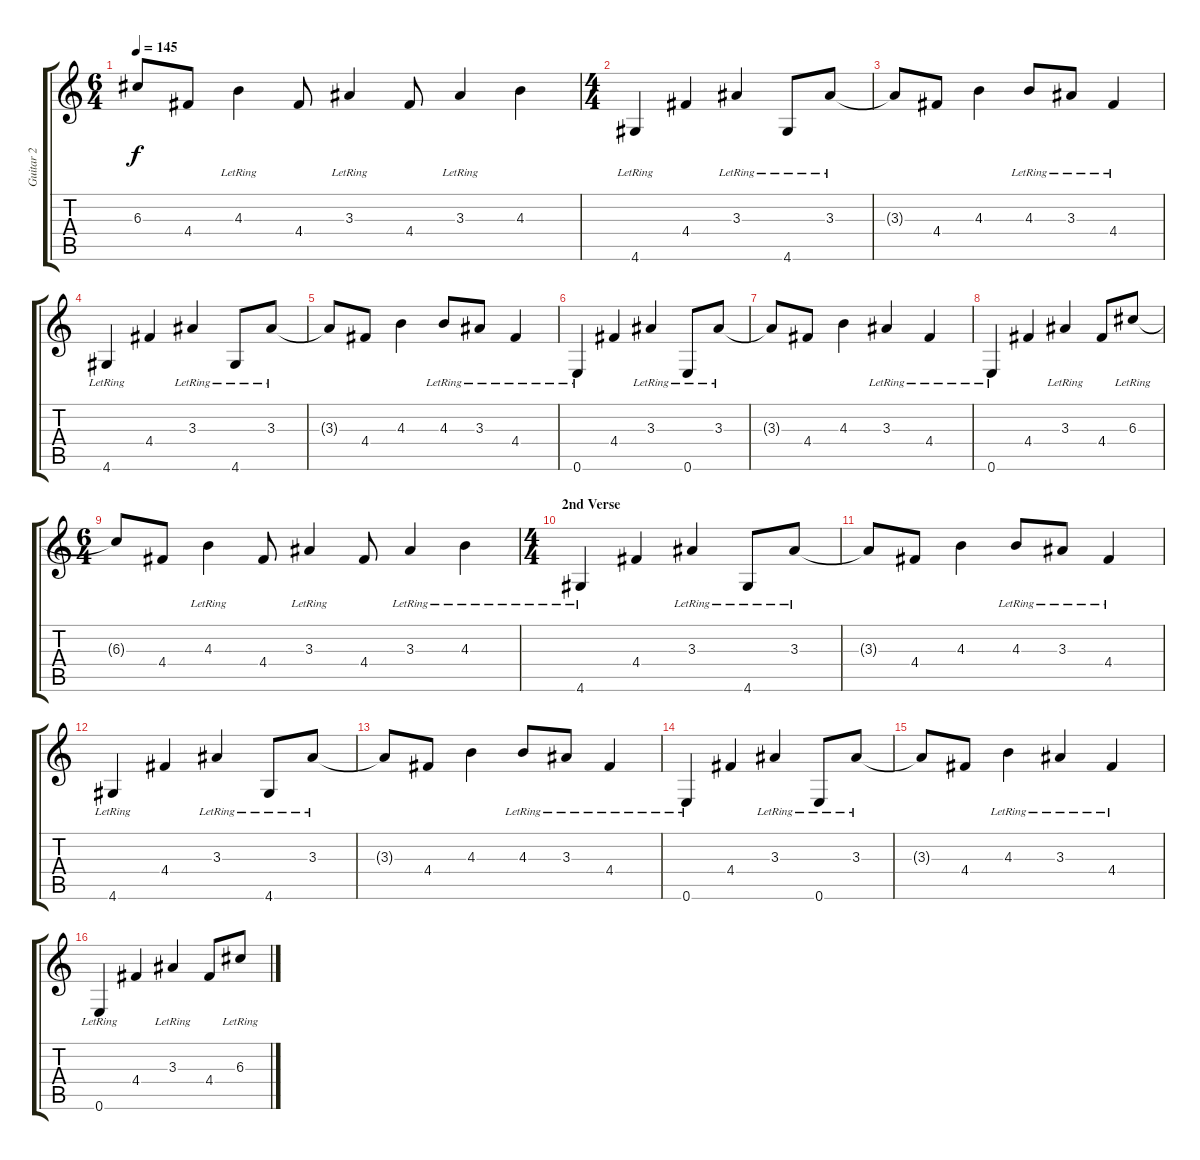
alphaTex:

\track ("Guitar 2" "Guitar 2") {instrument acousticguitarsteel}
\staff {score tabs}
\tuning (E4 B3 G3 D3 A2 E2) {hide}
\ts (6 4)
\tempo 145
\clef g2
\ks c
6.3{t}.8{dy f} 4.4.8 4.3{lr}.4 4.4.8 3.3{lr}.4 4.4.8 3.3{lr}.4 4.3.4 |
\ts (4 4)
4.6{lr}.4 4.4.4 3.3{lr}.4 4.6{lr}.8 3.3{lr}.8 |
3.3{t}.8 4.4.8 4.3.4 4.3{lr}.8 3.3{lr}.8 4.4{lr}.4 |
4.6{lr}.4 4.4.4 3.3{lr}.4 4.6{lr}.8 3.3{lr}.8 |
3.3{t}.8 4.4.8 4.3.4 4.3{lr}.8 3.3{lr}.8 4.4{lr}.4 |
0.6{lr}.4 4.4.4 3.3{lr}.4 0.6{lr}.8 3.3{lr}.8 |
3.3{t}.8 4.4.8 4.3.4 3.3{lr}.4 4.4{lr}.4 |
0.6{lr}.4 4.4.4 3.3{lr}.4 4.4.8 6.3{lr}.8 |
\ts (6 4)
6.3{t}.8 4.4.8 4.3{lr}.4 4.4.8 3.3{lr}.4 4.4.8 3.3{lr}.4 4.3{lr}.4 |
\ts (4 4)
\section ("" "2nd Verse")
4.6{lr}.4 4.4.4 3.3{lr}.4 4.6{lr}.8 3.3{lr}.8 |
3.3{t}.8 4.4.8 4.3.4 4.3{lr}.8 3.3{lr}.8 4.4{lr}.4 |
4.6{lr}.4 4.4.4 3.3{lr}.4 4.6{lr}.8 3.3{lr}.8 |
3.3{t}.8 4.4.8 4.3.4 4.3{lr}.8 3.3{lr}.8 4.4{lr}.4 |
0.6{lr}.4 4.4.4 3.3{lr}.4 0.6{lr}.8 3.3{lr}.8 |
3.3{t}.8 4.4.8 4.3{lr}.4 3.3{lr}.4 4.4{lr}.4 |
0.6{lr}.4 4.4.4 3.3{lr}.4 4.4.8 6.3{lr}.8
